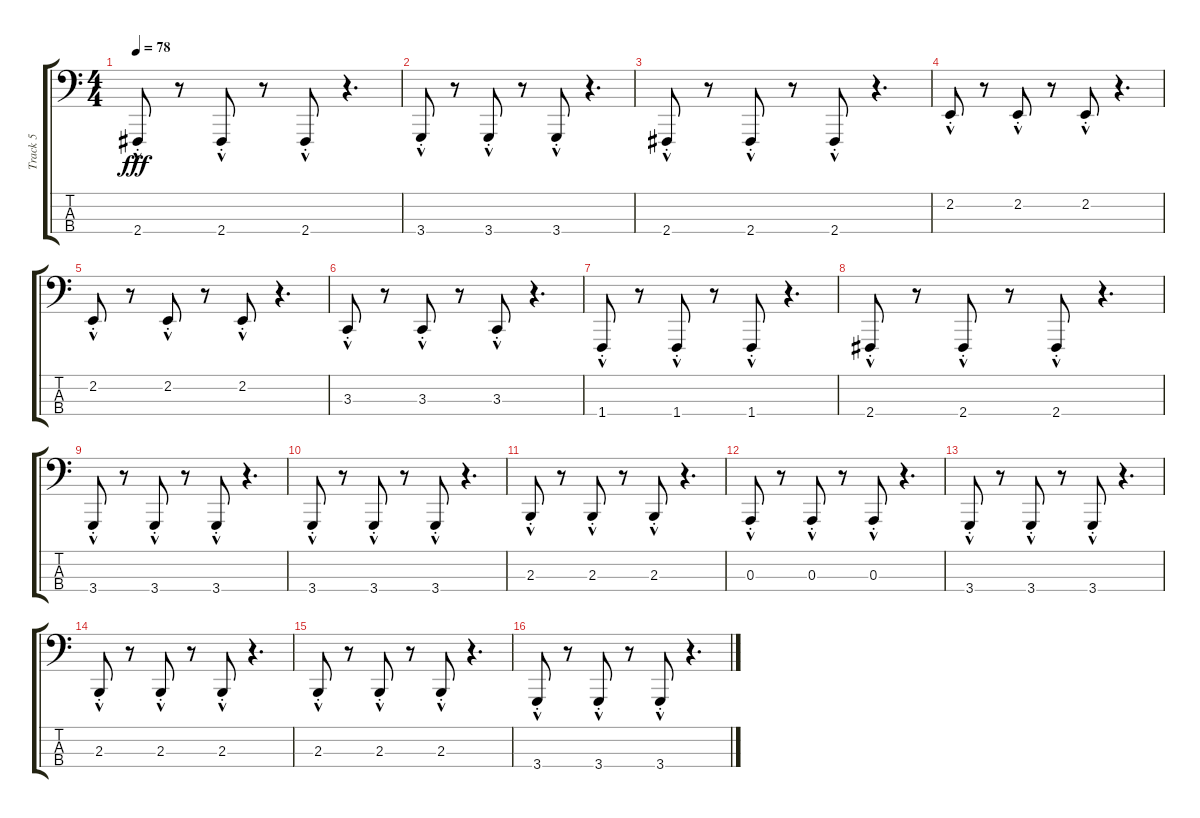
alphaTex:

\track ("Track 5" "Track 5") {instrument tuba}
\staff {score tabs}
\tuning (G2 D2 A1 E1) {hide}
\ts (4 4)
\tempo 78
\clef f4
\ks c
2.4{hac st}.8{dy fff} r.8 2.4{hac st}.8 r.8 2.4{hac st}.8 r.4{d} |
3.4{hac st}.8 r.8 3.4{hac st}.8 r.8 3.4{hac st}.8 r.4{d} |
2.4{hac st}.8 r.8 2.4{hac st}.8 r.8 2.4{hac st}.8 r.4{d} |
2.2{hac st}.8 r.8 2.2{hac st}.8 r.8 2.2{hac st}.8 r.4{d} |
2.2{hac st}.8 r.8 2.2{hac st}.8 r.8 2.2{hac st}.8 r.4{d} |
3.3{hac st}.8 r.8 3.3{hac st}.8 r.8 3.3{hac st}.8 r.4{d} |
1.4{hac st}.8 r.8 1.4{hac st}.8 r.8 1.4{hac st}.8 r.4{d} |
2.4{hac st}.8 r.8 2.4{hac st}.8 r.8 2.4{hac st}.8 r.4{d} |
3.4{hac st}.8 r.8 3.4{hac st}.8 r.8 3.4{hac st}.8 r.4{d} |
3.4{hac st}.8 r.8 3.4{hac st}.8 r.8 3.4{hac st}.8 r.4{d} |
2.3{hac st}.8 r.8 2.3{hac st}.8 r.8 2.3{hac st}.8 r.4{d} |
0.3{hac st}.8 r.8 0.3{hac st}.8 r.8 0.3{hac st}.8 r.4{d} |
3.4{hac st}.8 r.8 3.4{hac st}.8 r.8 3.4{hac st}.8 r.4{d} |
2.3{hac st}.8 r.8 2.3{hac st}.8 r.8 2.3{hac st}.8 r.4{d} |
2.3{hac st}.8 r.8 2.3{hac st}.8 r.8 2.3{hac st}.8 r.4{d} |
3.4{hac st}.8 r.8 3.4{hac st}.8 r.8 3.4{hac st}.8 r.4{d}
